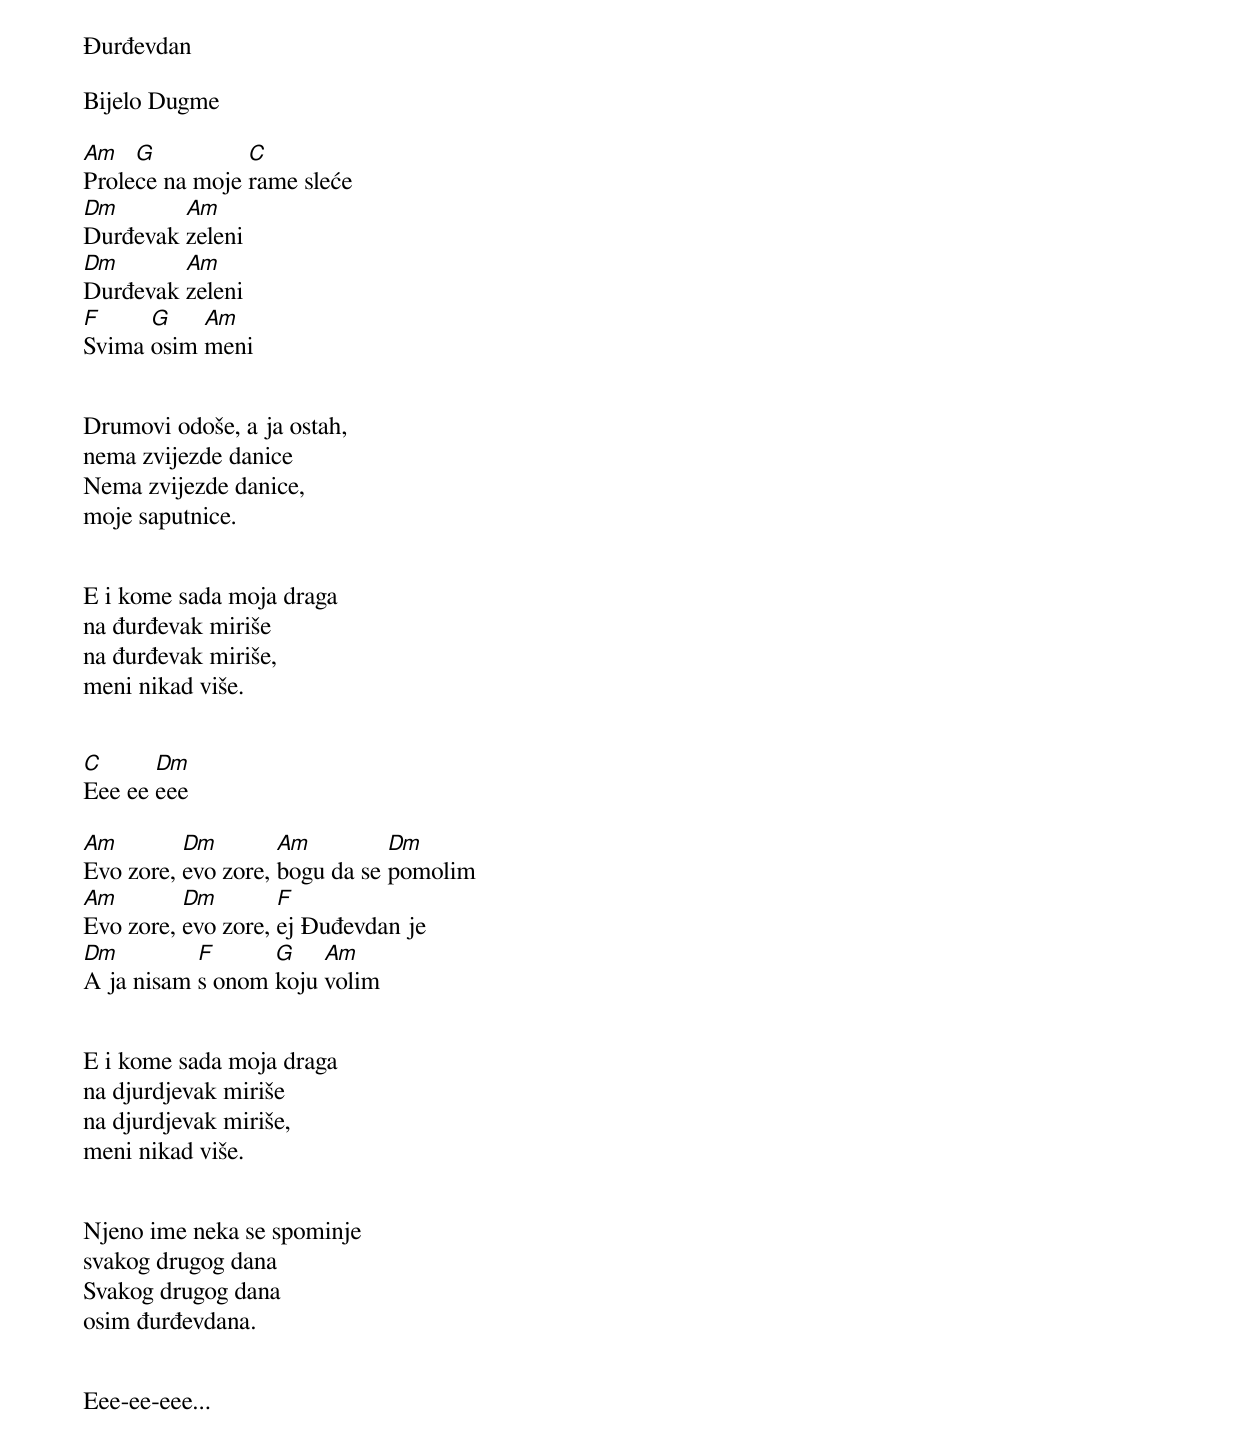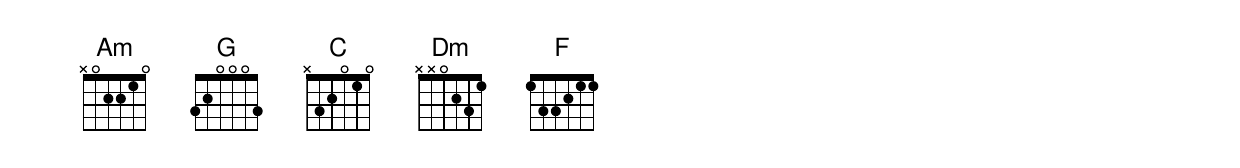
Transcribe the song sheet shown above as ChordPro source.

Đurđevdan

Bijelo Dugme

[Am]Prole[G]ce na moje [C]rame sleće
[Dm]Durđevak [Am]zeleni
[Dm]Durđevak [Am]zeleni
[F]Svima [G]osim [Am]meni


Drumovi odoše, a ja ostah,
nema zvijezde danice
Nema zvijezde danice,
moje saputnice.


E i kome sada moja draga
na đurđevak miriše
na đurđevak miriše,
meni nikad više.


[C]Eee ee [Dm]eee

[Am]Evo zore, [Dm]evo zore, [Am]bogu da se [Dm]pomolim
[Am]Evo zore, [Dm]evo zore, [F]ej Đuđevdan je
[Dm]A ja nisam [F]s onom [G]koju [Am]volim


E i kome sada moja draga
na djurdjevak miriše
na djurdjevak miriše,
meni nikad više.


Njeno ime neka se spominje
svakog drugog dana
Svakog drugog dana
osim đurđevdana.


Eee-ee-eee...
